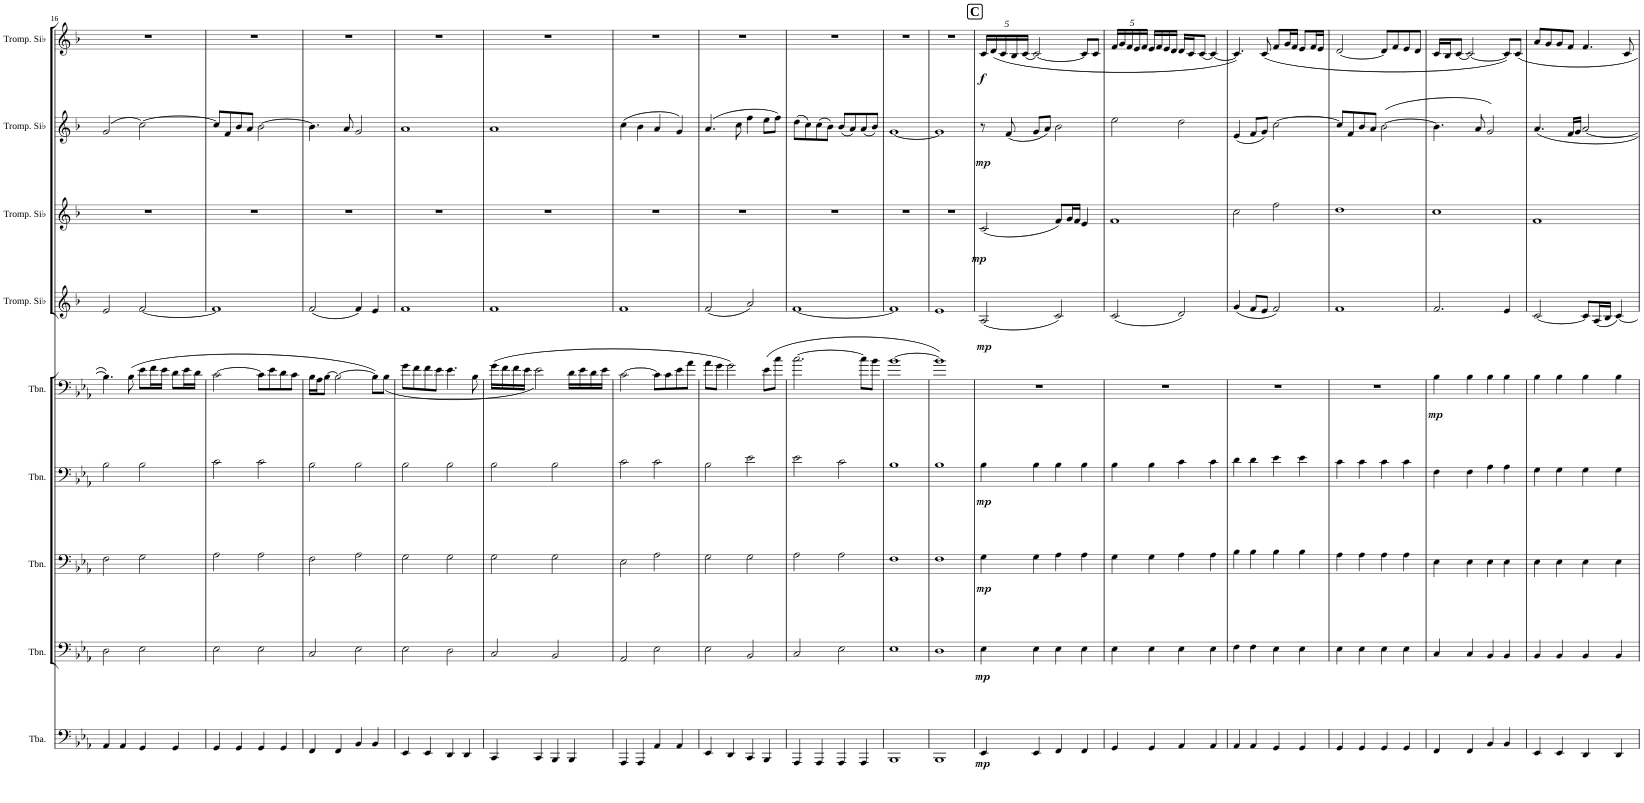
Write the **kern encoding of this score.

**kern	**dynam	**kern	**dynam	**kern	**dynam	**kern	**dynam	**kern	**dynam	**kern	**dynam	**kern	**kern	**dynam	**kern	**dynam
*part9	*part9	*part8	*part8	*part7	*part7	*part6	*part6	*part5	*part5	*part4	*part4	*part3	*part2	*part2	*part1	*part1
*staff9	*staff9	*staff8	*staff8	*staff7	*staff7	*staff6	*staff6	*staff5	*staff5	*staff4	*staff4	*staff3	*staff2	*staff2	*staff1	*staff1
*I"Tuba	*	*I"Trombone	*	*I"Trombone	*	*I"Trombone	*	*I"Trombone	*	*I"Trompette en Sib	*	*I"Trompette en Sib	*I"Trompette en Sib	*	*I"Trompette en Sib	*
*I'Tba.	*	*I'Tbn.	*	*I'Tbn.	*	*I'Tbn.	*	*I'Tbn.	*	*I'Tromp. Sib	*	*I'Tromp. Sib	*I'Tromp. Sib	*	*I'Tromp. Sib	*
!!LO:PB:g=z
*clefF4	*	*clefF4	*	*clefF4	*	*clefF4	*	*clefF4	*	*clefG2	*	*clefG2	*clefG2	*	*clefG2	*
*	*	*	*	*	*	*	*	*	*	*Trd1c2	*	*Trd1c2	*Trd1c2	*	*Trd1c2	*
*k[b-e-a-]	*	*k[b-e-a-]	*	*k[b-e-a-]	*	*k[b-e-a-]	*	*k[b-e-a-]	*	*k[b-]	*	*k[b-]	*k[b-]	*	*k[b-]	*
*M4/4	*	*M4/4	*	*M4/4	*	*M4/4	*	*M4/4	*	*M4/4	*	*M4/4	*M4/4	*	*M4/4	*
=16	=16	=16	=16	=16	=16	=16	=16	=16	=16	=16	=16	=16	=16	=16	=16	=16
4AA-/	.	2D\	.	2F\	.	2B-\	.	4.B-\]	.	2e/	.	1r	(2g/	.	1r	.
4AA-/	.	.	.	.	.	.	.	.	.	.	.	.	.	.	.	.
.	.	.	.	.	.	.	.	(8B-\	.	.	.	.	.	.	.	.
4GG/	.	2E-\	.	2G\	.	2B-\	.	8e-\L	.	[2f/	.	.	[2cc\)	.	.	.
.	.	.	.	.	.	.	.	16f\L	.	.	.	.	.	.	.	.
.	.	.	.	.	.	.	.	16e-\JJ	.	.	.	.	.	.	.	.
4GG/	.	.	.	.	.	.	.	8d\L	.	.	.	.	.	.	.	.
.	.	.	.	.	.	.	.	16e-\L	.	.	.	.	.	.	.	.
.	.	.	.	.	.	.	.	16d\JJ	.	.	.	.	.	.	.	.
=17	=17	=17	=17	=17	=17	=17	=17	=17	=17	=17	=17	=17	=17	=17	=17	=17
4GG/	.	2E-\	.	2A-\	.	2c\	.	[2c\	.	1f]	.	1r	8cc/L]	.	1r	.
.	.	.	.	.	.	.	.	.	.	.	.	.	8f/	.	.	.
4GG/	.	.	.	.	.	.	.	.	.	.	.	.	8b-/	.	.	.
.	.	.	.	.	.	.	.	.	.	.	.	.	8a/J	.	.	.
4GG/	.	2E-\	.	2A-\	.	2c\	.	8c\L]	.	.	.	.	[2b-\	.	.	.
.	.	.	.	.	.	.	.	8e-\	.	.	.	.	.	.	.	.
4GG/	.	.	.	.	.	.	.	8d\	.	.	.	.	.	.	.	.
.	.	.	.	.	.	.	.	8c\J	.	.	.	.	.	.	.	.
=18	=18	=18	=18	=18	=18	=18	=18	=18	=18	=18	=18	=18	=18	=18	=18	=18
4FF/	.	2C/	.	2F\	.	2B-\	.	16B-\LL	.	(2f/	.	1r	4.b-\]	.	1r	.
.	.	.	.	.	.	.	.	16A-\J	.	.	.	.	.	.	.	.
.	.	.	.	.	.	.	.	[8B-\J	.	.	.	.	.	.	.	.
4FF/	.	.	.	.	.	.	.	2B-\_	.	.	.	.	.	.	.	.
.	.	.	.	.	.	.	.	.	.	.	.	.	8a/	.	.	.
4BB-/	.	2E-\	.	2A-\	.	2B-\	.	.	.	4f/)	.	.	2g/	.	.	.
4BB-/	.	.	.	.	.	.	.	8B-\L])	.	4e/	.	.	.	.	.	.
.	.	.	.	.	.	.	.	(<8B-\J	.	.	.	.	.	.	.	.
=19	=19	=19	=19	=19	=19	=19	=19	=19	=19	=19	=19	=19	=19	=19	=19	=19
4EE-/	.	2E-\	.	2G\	.	2B-\	.	8g\L	.	1f	.	1r	1a	.	1r	.
.	.	.	.	.	.	.	.	8f\	.	.	.	.	.	.	.	.
4EE-/	.	.	.	.	.	.	.	8f\	.	.	.	.	.	.	.	.
.	.	.	.	.	.	.	.	8e-\J	.	.	.	.	.	.	.	.
4DD/	.	2D\	.	2G\	.	2B-\	.	4.e-\	.	.	.	.	.	.	.	.
4DD/	.	.	.	.	.	.	.	.	.	.	.	.	.	.	.	.
.	.	.	.	.	.	.	.	8B-\	.	.	.	.	.	.	.	.
=20	=20	=20	=20	=20	=20	=20	=20	=20	=20	=20	=20	=20	=20	=20	=20	=20
4CC/	.	2C/	.	2G\	.	2B-\	.	(>16g\LL	.	1f	.	1r	1a	.	1r	.
.	.	.	.	.	.	.	.	16f\	.	.	.	.	.	.	.	.
.	.	.	.	.	.	.	.	16f\	.	.	.	.	.	.	.	.
.	.	.	.	.	.	.	.	16e-\JJ	.	.	.	.	.	.	.	.
4CC/	.	.	.	.	.	.	.	2e-\)	.	.	.	.	.	.	.	.
4BBB-/	.	2BB-/	.	2G\	.	2B-\	.	.	.	.	.	.	.	.	.	.
4BBB-/	.	.	.	.	.	.	.	16d\LL	.	.	.	.	.	.	.	.
.	.	.	.	.	.	.	.	16e-\	.	.	.	.	.	.	.	.
.	.	.	.	.	.	.	.	16d\	.	.	.	.	.	.	.	.
.	.	.	.	.	.	.	.	16e-\JJ	.	.	.	.	.	.	.	.
=21	=21	=21	=21	=21	=21	=21	=21	=21	=21	=21	=21	=21	=21	=21	=21	=21
4AAA-/	.	2AA-/	.	2E-\	.	2c\	.	[2c\	.	1f	.	1r	(4cc\	.	1r	.
4AAA-/	.	.	.	.	.	.	.	.	.	.	.	.	4b-\	.	.	.
4AA-/	.	2E-\	.	2A-\	.	2c\	.	8c\L]	.	.	.	.	4a/	.	.	.
.	.	.	.	.	.	.	.	8c\	.	.	.	.	.	.	.	.
4AA-/	.	.	.	.	.	.	.	8e-\	.	.	.	.	4g/)	.	.	.
.	.	.	.	.	.	.	.	8a-\J	.	.	.	.	.	.	.	.
=22	=22	=22	=22	=22	=22	=22	=22	=22	=22	=22	=22	=22	=22	=22	=22	=22
4EE-/	.	2E-\	.	2G\	.	2B-\	.	8a-\L	.	(2f/	.	1r	(4.a/	.	1r	.
.	.	.	.	.	.	.	.	8g\J	.	.	.	.	.	.	.	.
4DD/	.	.	.	.	.	.	.	2g\)	.	.	.	.	.	.	.	.
.	.	.	.	.	.	.	.	.	.	.	.	.	8cc\	.	.	.
4CC/	.	2BB-/	.	2G\	.	2e-\	.	.	.	2a/)	.	.	4ff\	.	.	.
4BBB-/	.	.	.	.	.	.	.	(8e-\L	.	.	.	.	8ee\L	.	.	.
.	.	.	.	.	.	.	.	8cc\J	.	.	.	.	8ff\J)	.	.	.
=23	=23	=23	=23	=23	=23	=23	=23	=23	=23	=23	=23	=23	=23	=23	=23	=23
4AAA-/	.	2C/	.	2A-\	.	2e-\	.	[2.cc\	.	[1f	.	1r	(8dd\L	.	1r	.
.	.	.	.	.	.	.	.	.	.	.	.	.	8cc\)	.	.	.
4AAA-/	.	.	.	.	.	.	.	.	.	.	.	.	(8cc\	.	.	.
.	.	.	.	.	.	.	.	.	.	.	.	.	8b-\J)	.	.	.
4AAA-/	.	2E-\	.	2A-\	.	2c\	.	.	.	.	.	.	(8b-/L	.	.	.
.	.	.	.	.	.	.	.	.	.	.	.	.	8a/)	.	.	.
4AAA-/	.	.	.	.	.	.	.	8cc\L]	.	.	.	.	(8a/	.	.	.
.	.	.	.	.	.	.	.	8b-\J	.	.	.	.	8b-/J)	.	.	.
=24	=24	=24	=24	=24	=24	=24	=24	=24	=24	=24	=24	=24	=24	=24	=24	=24
1BBB-	.	1E-	.	1F	.	1B-	.	[1b-	.	1f]	.	1r	[1g	.	1r	.
=25	=25	=25	=25	=25	=25	=25	=25	=25	=25	=25	=25	=25	=25	=25	=25	=25
1BBB-	.	1D	.	1F	.	1B-	.	1b-])	.	1e	.	1r	1g]	.	1r	.
!!LO:REH:place=s1:a:B:cj:fs=14:t=C
=26	=26	=26	=26	=26	=26	=26	=26	=26	=26	=26	=26	=26	=26	=26	=26	=26
*	*	*	*	*	*	*	*	*	*	*	*	*	*	*	*Xbrackettup	*
!	!LO:DY:b	!	!LO:DY:b	!	!LO:DY:b	!	!LO:DY:b	!	!	!	!LO:DY:a	!	!	!	!	!
!	!	!	!	!	!	!	!	!	!	!	!LO:DY:n=1:b	!	!	!LO:DY:b	!	!LO:DY:b
4EE-/	mp	4E-\	mp	4G\	mp	4B-\	mp	1r	.	(2A/	mp mp	(2c/	8r	mp	20c/LL	f
.	.	.	.	.	.	.	.	.	.	.	.	.	.	.	(20d/	.
.	.	.	.	.	.	.	.	.	.	.	.	.	.	.	20c/	.
.	.	.	.	.	.	.	.	.	.	.	.	.	(8f/	.	.	.
.	.	.	.	.	.	.	.	.	.	.	.	.	.	.	20B-/	.
.	.	.	.	.	.	.	.	.	.	.	.	.	.	.	[20c/JJ	.
4EE-/	.	4E-\	.	4G\	.	4B-\	.	.	.	.	.	.	8g/L	.	2c/_	.
.	.	.	.	.	.	.	.	.	.	.	.	.	8a/J)	.	.	.
4FF/	.	4E-\	.	4A-\	.	4B-\	.	.	.	2c/)	.	8f/L)	2b-\	.	.	.
.	.	.	.	.	.	.	.	.	.	.	.	16g/L	.	.	.	.
.	.	.	.	.	.	.	.	.	.	.	.	16f/JJ	.	.	.	.
4FF/	.	4E-\	.	4A-\	.	4B-\	.	.	.	.	.	4e/	.	.	8c/L]	.
.	.	.	.	.	.	.	.	.	.	.	.	.	.	.	8c/J	.
=27	=27	=27	=27	=27	=27	=27	=27	=27	=27	=27	=27	=27	=27	=27	=27	=27
4GG/	.	4E-\	.	4G\	.	4B-\	.	1r	.	(2c/	.	1f	2ee\	.	20f/LL	.
.	.	.	.	.	.	.	.	.	.	.	.	.	.	.	20g/	.
.	.	.	.	.	.	.	.	.	.	.	.	.	.	.	20f/	.
.	.	.	.	.	.	.	.	.	.	.	.	.	.	.	20e/	.
.	.	.	.	.	.	.	.	.	.	.	.	.	.	.	20f/JJ	.
4GG/	.	4E-\	.	4G\	.	4B-\	.	.	.	.	.	.	.	.	16e/LL	.
.	.	.	.	.	.	.	.	.	.	.	.	.	.	.	16f/	.
.	.	.	.	.	.	.	.	.	.	.	.	.	.	.	16e/	.
.	.	.	.	.	.	.	.	.	.	.	.	.	.	.	16d/JJ	.
4AA-/	.	4E-\	.	4A-\	.	4c\	.	.	.	2d/)	.	.	2dd\	.	16d/LL	.
.	.	.	.	.	.	.	.	.	.	.	.	.	.	.	16c/J	.
.	.	.	.	.	.	.	.	.	.	.	.	.	.	.	[8c/J	.
4AA-/	.	4E-\	.	4A-\	.	4c\	.	.	.	.	.	.	.	.	4c/_	.
=28	=28	=28	=28	=28	=28	=28	=28	=28	=28	=28	=28	=28	=28	=28	=28	=28
4AA-/	.	4F\	.	4B-\	.	4d\	.	1r	.	(4g/	.	2cc\	(4e/	.	4.c/])	.
4AA-/	.	4F\	.	4B-\	.	4d\	.	.	.	8f/L	.	.	8f/L	.	.	.
.	.	.	.	.	.	.	.	.	.	8e/J	.	.	8g/J)	.	(8c/	.
4GG/	.	4E-\	.	4B-\	.	4e-\	.	.	.	2f/)	.	2ff\	[2cc\	.	8f/L	.
.	.	.	.	.	.	.	.	.	.	.	.	.	.	.	16g/L	.
.	.	.	.	.	.	.	.	.	.	.	.	.	.	.	16f/JJ	.
4GG/	.	4E-\	.	4B-\	.	4e-\	.	.	.	.	.	.	.	.	8e/L	.
.	.	.	.	.	.	.	.	.	.	.	.	.	.	.	16f/L	.
.	.	.	.	.	.	.	.	.	.	.	.	.	.	.	16e/JJ	.
=29	=29	=29	=29	=29	=29	=29	=29	=29	=29	=29	=29	=29	=29	=29	=29	=29
4GG/	.	4E-\	.	4A-\	.	4c\	.	1r	.	1f	.	1dd	8cc/L]	.	[2d/	.
.	.	.	.	.	.	.	.	.	.	.	.	.	8f/	.	.	.
4GG/	.	4E-\	.	4A-\	.	4c\	.	.	.	.	.	.	8b-/	.	.	.
.	.	.	.	.	.	.	.	.	.	.	.	.	8a/J	.	.	.
4GG/	.	4E-\	.	4A-\	.	4c\	.	.	.	.	.	.	([2b-\	.	8d/L]	.
.	.	.	.	.	.	.	.	.	.	.	.	.	.	.	8f/	.
4GG/	.	4E-\	.	4A-\	.	4c\	.	.	.	.	.	.	.	.	8e/	.
.	.	.	.	.	.	.	.	.	.	.	.	.	.	.	8d/J	.
=30	=30	=30	=30	=30	=30	=30	=30	=30	=30	=30	=30	=30	=30	=30	=30	=30
!	!	!	!	!	!	!	!	!	!LO:DY:b	!	!	!	!	!	!	!
4FF/	.	4C/	.	4E-\	.	4F\	.	4B-\	mp	2.f/	.	1cc	4.b-\]	.	16c/LL	.
.	.	.	.	.	.	.	.	.	.	.	.	.	.	.	16B-/J	.
.	.	.	.	.	.	.	.	.	.	.	.	.	.	.	[8c/J	.
4FF/	.	4C/	.	4E-\	.	4F\	.	4B-\	.	.	.	.	.	.	2c/_	.
.	.	.	.	.	.	.	.	.	.	.	.	.	8a/	.	.	.
4BB-/	.	4BB-/	.	4E-\	.	4A-\	.	4B-\	.	.	.	.	2g/)	.	.	.
4BB-/	.	4BB-/	.	4E-\	.	4A-\	.	4B-\	.	4e/	.	.	.	.	8c/L])	.
.	.	.	.	.	.	.	.	.	.	.	.	.	.	.	8c/J	.
=31	=31	=31	=31	=31	=31	=31	=31	=31	=31	=31	=31	=31	=31	=31	=31	=31
4EE-/	.	4BB-/	.	4E-\	.	4G\	.	4B-\	.	[2c/	.	1f	4.a/	.	8a/L	.
.	.	.	.	.	.	.	.	.	.	.	.	.	.	.	8g/	.
4EE-/	.	4BB-/	.	4E-\	.	4G\	.	4B-\	.	.	.	.	.	.	8g/	.
.	.	.	.	.	.	.	.	.	.	.	.	.	16f/LL	.	8f/J	.
.	.	.	.	.	.	.	.	.	.	.	.	.	16g/JJ	.	.	.
4DD/	.	4BB-/	.	4E-\	.	4G\	.	4B-\	.	8c/L]	.	.	[2a/	.	4.f/	.
.	.	.	.	.	.	.	.	.	.	(16A/L	.	.	.	.	.	.
.	.	.	.	.	.	.	.	.	.	16B-/JJ	.	.	.	.	.	.
4DD/	.	4BB-/	.	4E-\	.	4G\	.	4B-\	.	[4c/)	.	.	.	.	.	.
.	.	.	.	.	.	.	.	.	.	.	.	.	.	.	8c/	.
=	=	=	=	=	=	=	=	=	=	=	=	=	=	=	=	=
*-	*-	*-	*-	*-	*-	*-	*-	*-	*-	*-	*-	*-	*-	*-	*-	*-
